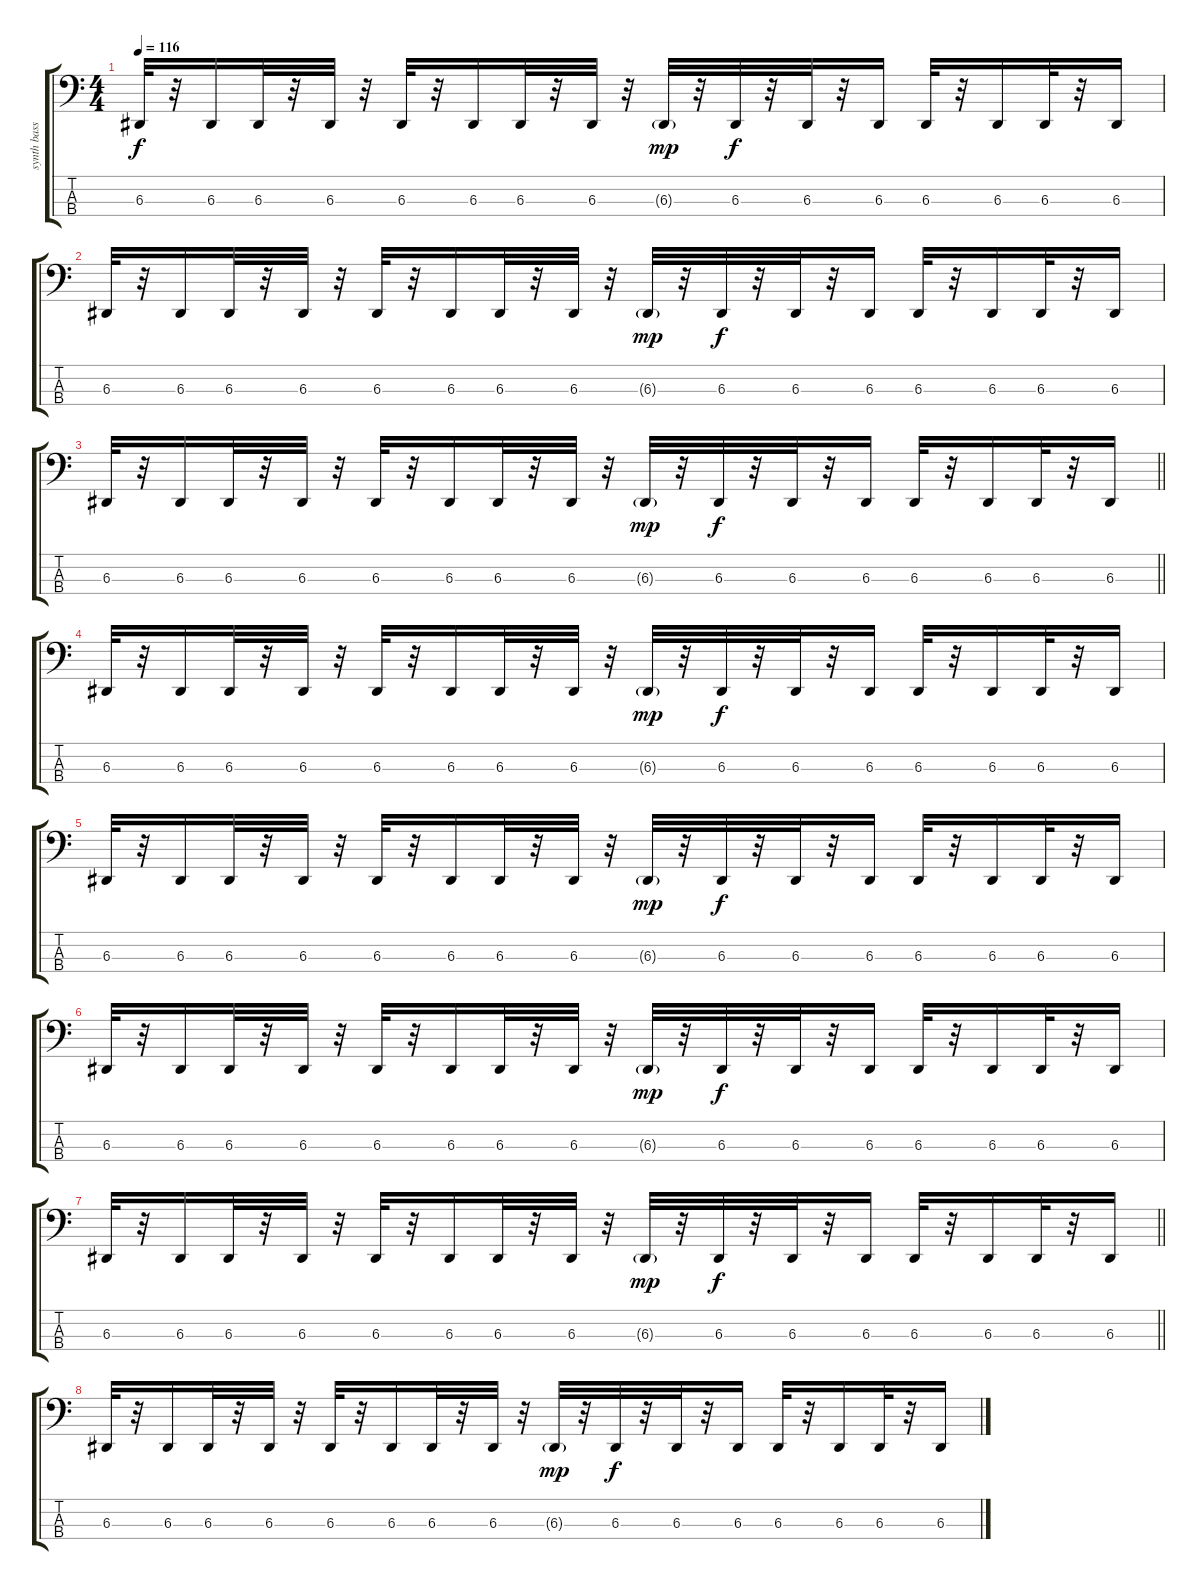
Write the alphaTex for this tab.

\track ("synth bass" "synth bass") {instrument lead8bassandlead}
\staff {score tabs}
\tuning (G2 D2 A1 E1) {hide}
\ts (4 4)
\tempo 116
\clef f4
\ks c
6.3.32{dy f} r.32 6.3.16 6.3.32 r.32 6.3.32 r.32 6.3.32 r.32 6.3.16 6.3.32 r.32 6.3.32 r.32 6.3{g}.32{dy mp} r.32 6.3.32{dy f} r.32 6.3.32 r.32 6.3.16 6.3.32 r.32 6.3.16 6.3.32 r.32 6.3.16 |
6.3.32 r.32 6.3.16 6.3.32 r.32 6.3.32 r.32 6.3.32 r.32 6.3.16 6.3.32 r.32 6.3.32 r.32 6.3{g}.32{dy mp} r.32 6.3.32{dy f} r.32 6.3.32 r.32 6.3.16 6.3.32 r.32 6.3.16 6.3.32 r.32 6.3.16 |
\barLineRight lightlight
6.3.32 r.32 6.3.16 6.3.32 r.32 6.3.32 r.32 6.3.32 r.32 6.3.16 6.3.32 r.32 6.3.32 r.32 6.3{g}.32{dy mp} r.32 6.3.32{dy f} r.32 6.3.32 r.32 6.3.16 6.3.32 r.32 6.3.16 6.3.32 r.32 6.3.16 |
6.3.32 r.32 6.3.16 6.3.32 r.32 6.3.32 r.32 6.3.32 r.32 6.3.16 6.3.32 r.32 6.3.32 r.32 6.3{g}.32{dy mp} r.32 6.3.32{dy f} r.32 6.3.32 r.32 6.3.16 6.3.32 r.32 6.3.16 6.3.32 r.32 6.3.16 |
6.3.32 r.32 6.3.16 6.3.32 r.32 6.3.32 r.32 6.3.32 r.32 6.3.16 6.3.32 r.32 6.3.32 r.32 6.3{g}.32{dy mp} r.32 6.3.32{dy f} r.32 6.3.32 r.32 6.3.16 6.3.32 r.32 6.3.16 6.3.32 r.32 6.3.16 |
6.3.32 r.32 6.3.16 6.3.32 r.32 6.3.32 r.32 6.3.32 r.32 6.3.16 6.3.32 r.32 6.3.32 r.32 6.3{g}.32{dy mp} r.32 6.3.32{dy f} r.32 6.3.32 r.32 6.3.16 6.3.32 r.32 6.3.16 6.3.32 r.32 6.3.16 |
\barLineRight lightlight
6.3.32 r.32 6.3.16 6.3.32 r.32 6.3.32 r.32 6.3.32 r.32 6.3.16 6.3.32 r.32 6.3.32 r.32 6.3{g}.32{dy mp} r.32 6.3.32{dy f} r.32 6.3.32 r.32 6.3.16 6.3.32 r.32 6.3.16 6.3.32 r.32 6.3.16 |
6.3.32 r.32 6.3.16 6.3.32 r.32 6.3.32 r.32 6.3.32 r.32 6.3.16 6.3.32 r.32 6.3.32 r.32 6.3{g}.32{dy mp} r.32 6.3.32{dy f} r.32 6.3.32 r.32 6.3.16 6.3.32 r.32 6.3.16 6.3.32 r.32 6.3.16
